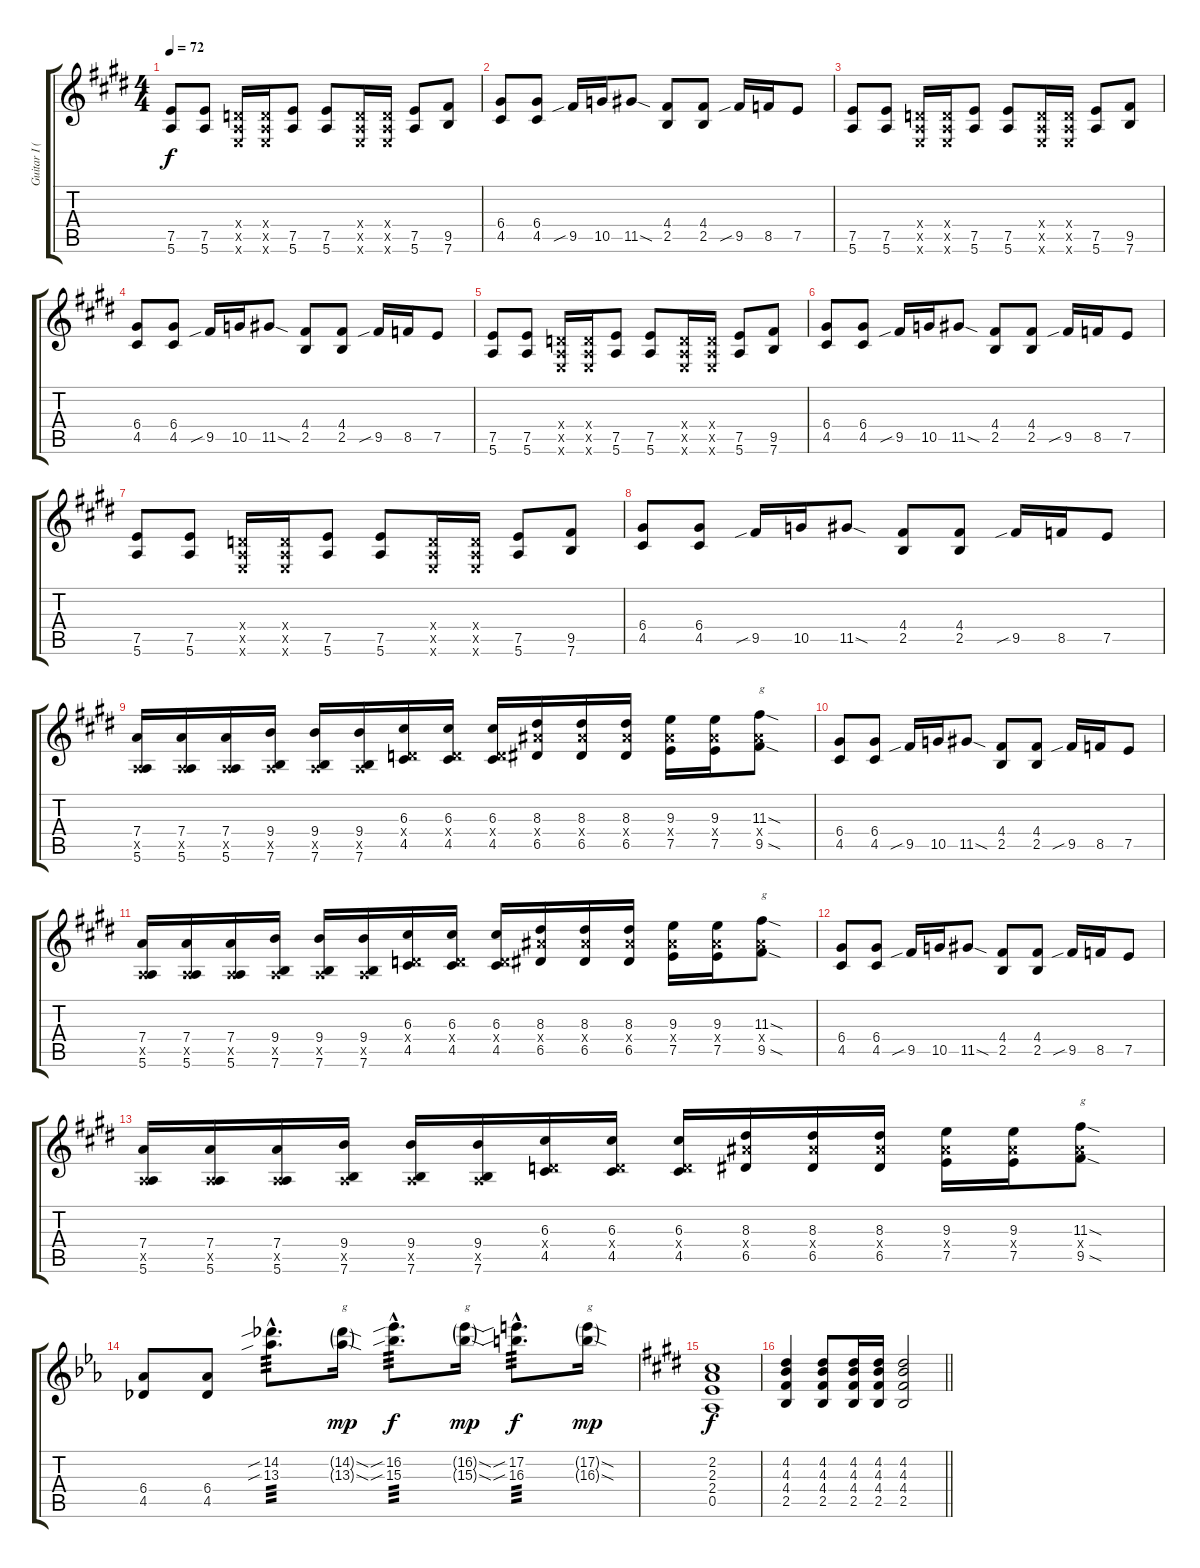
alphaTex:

\track ("Guitar I (Sugizo)" "Guitar I (") {instrument distortionguitar}
\staff {score tabs}
\tuning (E4 B3 G3 D3 A2 E2) {hide}
\ts (4 4)
\tempo 72
\clef g2
\ks e
(7.5 5.6).8{dy f} (7.5 5.6).8 (0.4{x} 0.5{x} 0.6{x}).16 (0.4{x} 0.5{x} 0.6{x}).16 (7.5 5.6).8 (7.5 5.6).8 (0.4{x} 0.5{x} 0.6{x}).16 (0.4{x} 0.5{x} 0.6{x}).16 (7.5 5.6).8 (9.5 7.6).8 |
(6.4 4.5).8 (6.4 4.5).8 9.5{sib}.16 10.5.16 11.5{sod}.8 (4.4 2.5).8 (4.4 2.5).8 9.5{sib}.16 8.5.16 7.5.8 |
(7.5 5.6).8 (7.5 5.6).8 (0.4{x} 0.5{x} 0.6{x}).16 (0.4{x} 0.5{x} 0.6{x}).16 (7.5 5.6).8 (7.5 5.6).8 (0.4{x} 0.5{x} 0.6{x}).16 (0.4{x} 0.5{x} 0.6{x}).16 (7.5 5.6).8 (9.5 7.6).8 |
(6.4 4.5).8 (6.4 4.5).8 9.5{sib}.16 10.5.16 11.5{sod}.8 (4.4 2.5).8 (4.4 2.5).8 9.5{sib}.16 8.5.16 7.5.8 |
(7.5 5.6).8 (7.5 5.6).8 (0.4{x} 0.5{x} 0.6{x}).16 (0.4{x} 0.5{x} 0.6{x}).16 (7.5 5.6).8 (7.5 5.6).8 (0.4{x} 0.5{x} 0.6{x}).16 (0.4{x} 0.5{x} 0.6{x}).16 (7.5 5.6).8 (9.5 7.6).8 |
(6.4 4.5).8 (6.4 4.5).8 9.5{sib}.16 10.5.16 11.5{sod}.8 (4.4 2.5).8 (4.4 2.5).8 9.5{sib}.16 8.5.16 7.5.8 |
(7.5 5.6).8 (7.5 5.6).8 (0.4{x} 0.5{x} 0.6{x}).16 (0.4{x} 0.5{x} 0.6{x}).16 (7.5 5.6).8 (7.5 5.6).8 (0.4{x} 0.5{x} 0.6{x}).16 (0.4{x} 0.5{x} 0.6{x}).16 (7.5 5.6).8 (9.5 7.6).8 |
(6.4 4.5).8 (6.4 4.5).8 9.5{sib}.16 10.5.16 11.5{sod}.8 (4.4 2.5).8 (4.4 2.5).8 9.5{sib}.16 8.5.16 7.5.8 |
(7.4 0.5{x} 5.6).16 (7.4 0.5{x} 5.6).16 (7.4 0.5{x} 5.6).16 (9.4 0.5{x} 7.6).16 (9.4 0.5{x} 7.6).16 (9.4 0.5{x} 7.6).16 (6.3 0.4{x} 4.5).16 (6.3 0.4{x} 4.5).16 (6.3 0.4{x} 4.5).16 (8.3 8.4{x} 6.5).16 (8.3 8.4{x} 6.5).16 (8.3 8.4{x} 6.5).16 (9.3 8.4{x} 7.5).16 (9.3 8.4{x} 7.5).16 (11.3{sod} 8.4{x} 9.5{sod}).8{txt "g"} |
(6.4 4.5).8 (6.4 4.5).8 9.5{sib}.16 10.5.16 11.5{sod}.8 (4.4 2.5).8 (4.4 2.5).8 9.5{sib}.16 8.5.16 7.5.8 |
(7.4 0.5{x} 5.6).16 (7.4 0.5{x} 5.6).16 (7.4 0.5{x} 5.6).16 (9.4 0.5{x} 7.6).16 (9.4 0.5{x} 7.6).16 (9.4 0.5{x} 7.6).16 (6.3 0.4{x} 4.5).16 (6.3 0.4{x} 4.5).16 (6.3 0.4{x} 4.5).16 (8.3 8.4{x} 6.5).16 (8.3 8.4{x} 6.5).16 (8.3 8.4{x} 6.5).16 (9.3 8.4{x} 7.5).16 (9.3 8.4{x} 7.5).16 (11.3{sod} 8.4{x} 9.5{sod}).8{txt "g"} |
(6.4 4.5).8 (6.4 4.5).8 9.5{sib}.16 10.5.16 11.5{sod}.8 (4.4 2.5).8 (4.4 2.5).8 9.5{sib}.16 8.5.16 7.5.8 |
(7.4 0.5{x} 5.6).16 (7.4 0.5{x} 5.6).16 (7.4 0.5{x} 5.6).16 (9.4 0.5{x} 7.6).16 (9.4 0.5{x} 7.6).16 (9.4 0.5{x} 7.6).16 (6.3 0.4{x} 4.5).16 (6.3 0.4{x} 4.5).16 (6.3 0.4{x} 4.5).16 (8.3 8.4{x} 6.5).16 (8.3 8.4{x} 6.5).16 (8.3 8.4{x} 6.5).16 (9.3 8.4{x} 7.5).16 (9.3 8.4{x} 7.5).16 (11.3{sod} 8.4{x} 9.5{sod}).8{txt "g"} |
\ks eb
(6.4 4.5).8 (6.4 4.5).8 (14.2{sib hac} 13.3{sib hac}).8{d tp 3} (14.2{sod g} 13.3{sod g}).16{txt "g" dy mp} (16.2{sib hac} 15.3{sib hac}).8{d tp 3 dy f} (16.2{sod g} 15.3{sod g}).16{txt "g" dy mp} (17.2{sib hac} 16.3{sib hac}).8{d tp 3 dy f} (17.2{sod g} 16.3{sod g}).16{txt "g" dy mp} |
\ks e
(2.2 2.3 2.4 0.5).1{dy f} |
\barLineRight lightlight
(4.2 4.3 4.4 2.5).4 (4.2 4.3 4.4 2.5).8 (4.2 4.3 4.4 2.5).16 (4.2 4.3 4.4 2.5).16 (4.2 4.3 4.4 2.5).2
